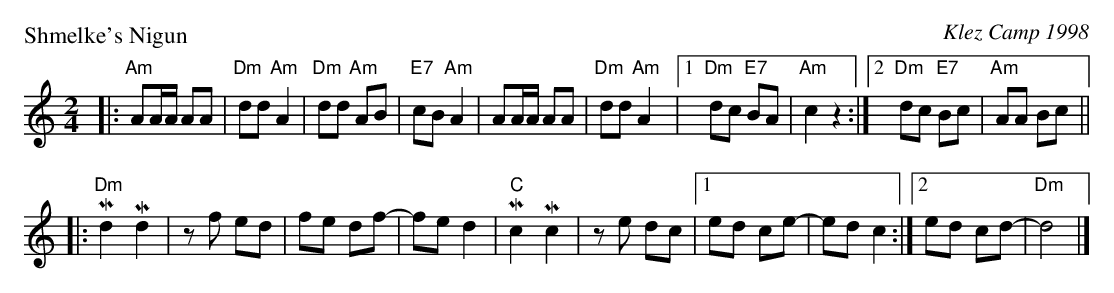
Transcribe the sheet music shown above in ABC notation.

X:1
P: Shmelke's Nigun
O: Klez Camp 1998
M: 2/4
L: 1/8
K: Am
|: "Am"AA/A/ AA | "Dm"dd "Am"A2 | "Dm"dd "Am"AB | "E7"cB "Am"A2 \
| AA/A/ AA | "Dm"dd "Am"A2 |1 "Dm"dc "E7"BA | "Am"c2 z2 :|2 "Dm"dc "E7"Bc | "Am"AA Bc ||
|: "Dm"Md2 Md2 | zf ed | fe df- | fe d2 \
| "C"Mc2 Mc2 | ze dc |1 ed ce- | ed c2 :|2 ed cd- | "Dm"d4 |]
